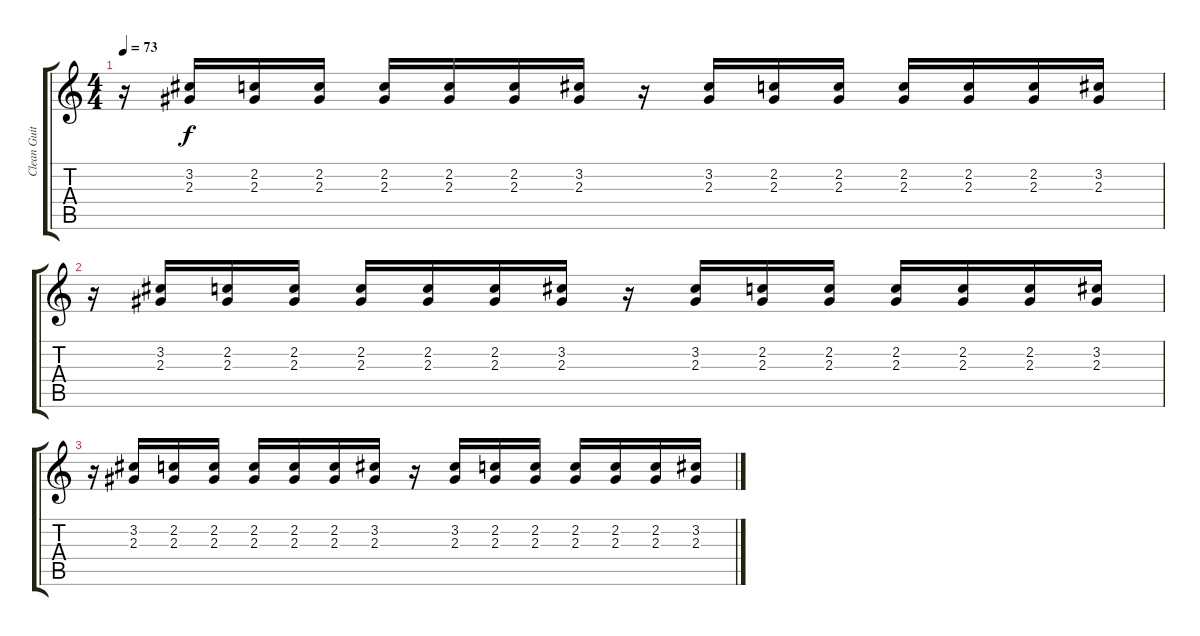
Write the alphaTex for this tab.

\track ("Clean Guitar 1" "Clean Guit") {instrument overdrivenguitar}
\staff {score tabs}
\tuning (Eb4 Bb3 Gb3 Db3 Ab2 Eb2) {hide}
\ts (4 4)
\tempo 73
\clef g2
\ks c
r.16{dy f} (3.2 2.3).16 (2.2 2.3).16 (2.2 2.3).16 (2.2 2.3).16 (2.2 2.3).16 (2.2 2.3).16 (3.2 2.3).16 r.16 (3.2 2.3).16 (2.2 2.3).16 (2.2 2.3).16 (2.2 2.3).16 (2.2 2.3).16 (2.2 2.3).16 (3.2 2.3).16 |
r.16 (3.2 2.3).16 (2.2 2.3).16 (2.2 2.3).16 (2.2 2.3).16 (2.2 2.3).16 (2.2 2.3).16 (3.2 2.3).16 r.16 (3.2 2.3).16 (2.2 2.3).16 (2.2 2.3).16 (2.2 2.3).16 (2.2 2.3).16 (2.2 2.3).16 (3.2 2.3).16 |
r.16 (3.2 2.3).16 (2.2 2.3).16 (2.2 2.3).16 (2.2 2.3).16 (2.2 2.3).16 (2.2 2.3).16 (3.2 2.3).16 r.16 (3.2 2.3).16 (2.2 2.3).16 (2.2 2.3).16 (2.2 2.3).16 (2.2 2.3).16 (2.2 2.3).16 (3.2 2.3).16
